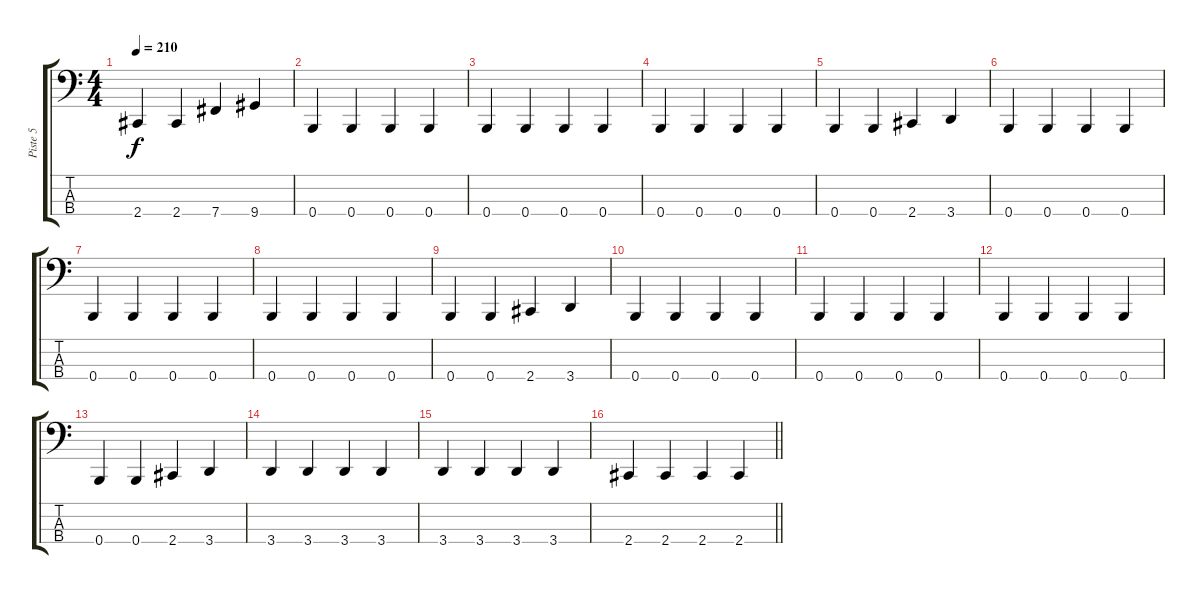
\track ("Piste 5" "Piste 5") {instrument electricbassfinger}
\staff {score tabs}
\tuning (D2 A1 E1 B0) {hide}
\ts (4 4)
\tempo 210
\clef f4
\ks c
2.4.4{dy f} 2.4.4 7.4.4 9.4.4 |
0.4.4 0.4.4 0.4.4 0.4.4 |
0.4.4 0.4.4 0.4.4 0.4.4 |
0.4.4 0.4.4 0.4.4 0.4.4 |
0.4.4 0.4.4 2.4.4 3.4.4 |
0.4.4 0.4.4 0.4.4 0.4.4 |
0.4.4 0.4.4 0.4.4 0.4.4 |
0.4.4 0.4.4 0.4.4 0.4.4 |
0.4.4 0.4.4 2.4.4 3.4.4 |
0.4.4 0.4.4 0.4.4 0.4.4 |
0.4.4 0.4.4 0.4.4 0.4.4 |
0.4.4 0.4.4 0.4.4 0.4.4 |
0.4.4 0.4.4 2.4.4 3.4.4 |
3.4.4 3.4.4 3.4.4 3.4.4 |
3.4.4 3.4.4 3.4.4 3.4.4 |
\barLineRight lightlight
2.4.4 2.4.4 2.4.4 2.4.4
